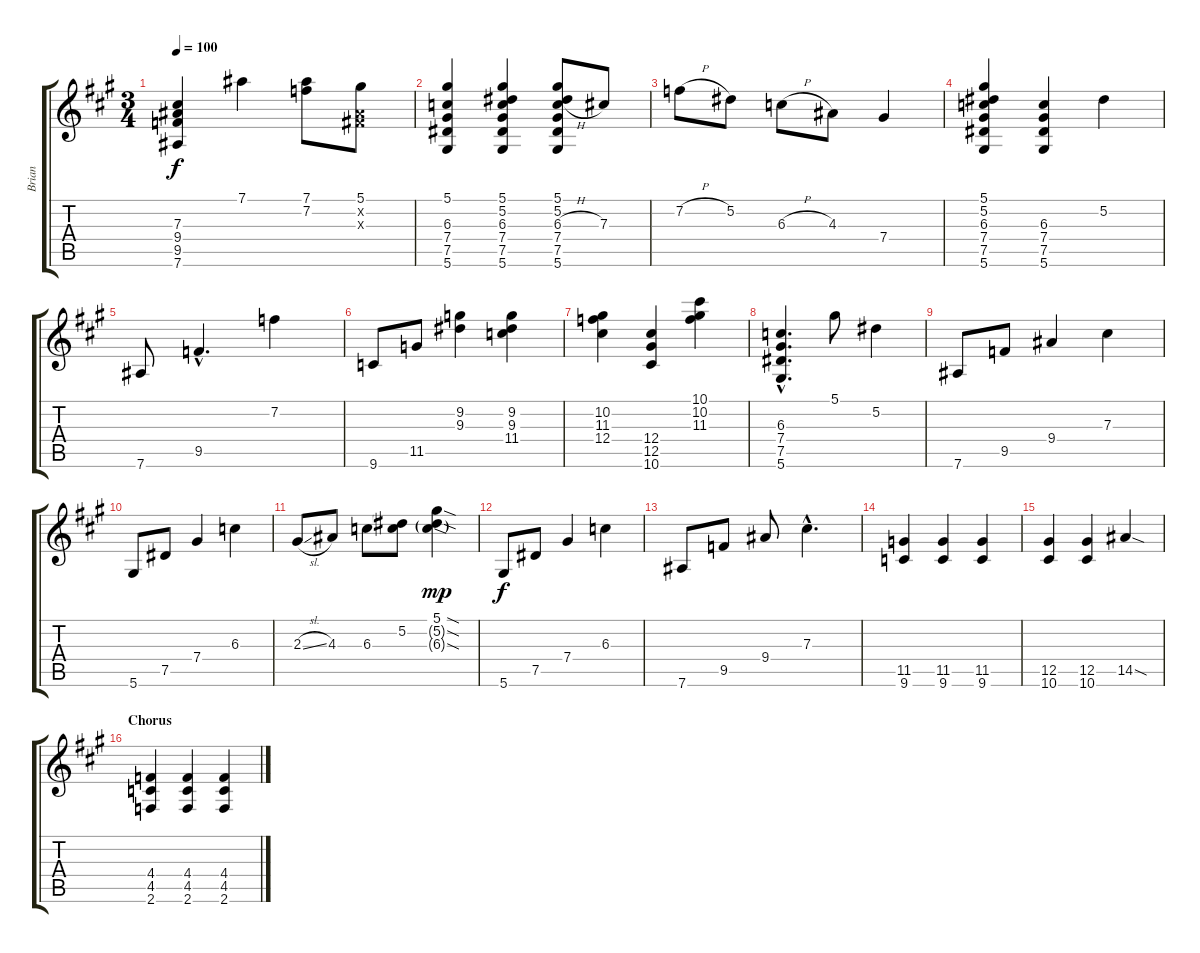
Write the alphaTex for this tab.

\track ("Brian" "Brian") {instrument distortionguitar}
\staff {score tabs}
\tuning (Eb4 Bb3 Gb3 Db3 Ab2 Eb2) {hide}
\ts (3 4)
\tempo 100
\clef g2
\ks a
(7.3 9.4 9.5 7.6).4{dy f} 7.1.4 (7.1 7.2).8 (5.1 0.2{x} 0.3{x}).8 |
(5.1 6.3 7.4 7.5 5.6).4 (5.1 5.2 6.3 7.4 7.5 5.6).4 (5.1 5.2 6.3{h} 7.4 7.5 5.6).8 7.3.8 |
7.2{h}.8 5.2.8 6.3{h}.8 4.3.8 7.4.4 |
(5.1 5.2 6.3 7.4 7.5 5.6).4 (6.3 7.4 7.5 5.6).4 5.2.4 |
7.6.8 9.5{hac}.4{d} 7.2.4 |
9.6.8 11.5.8 (9.2 9.3).4 (9.2 9.3 11.4).4 |
(10.2 11.3 12.4).4 (12.4 12.5 10.6).4 (10.1 10.2 11.3).4 |
(6.3{hac} 7.4{hac} 7.5{hac} 5.6{hac}).4{d} 5.1.8 5.2.4 |
7.6.8 9.5.8 9.4.4 7.3.4 |
5.6.8 7.5.8 7.4.4 6.3.4 |
2.3{sl}.8 4.3.8 6.3.8 (5.2 6.3{t}).8 (5.1{sod} 5.2{sod g} 6.3{sod g}).4{dy mp} |
5.6.8{dy f} 7.5.8 7.4.4 6.3.4 |
7.6.8 9.5.8 9.4.8 7.3{hac}.4{d} |
(11.5 9.6).4 (11.5 9.6).4 (11.5 9.6).4 |
(12.5 10.6).4 (12.5 10.6).4 14.5{sod}.4 |
\section ("" "Chorus")
(4.4 4.5 2.6).4 (4.4 4.5 2.6).4 (4.4 4.5 2.6).4
